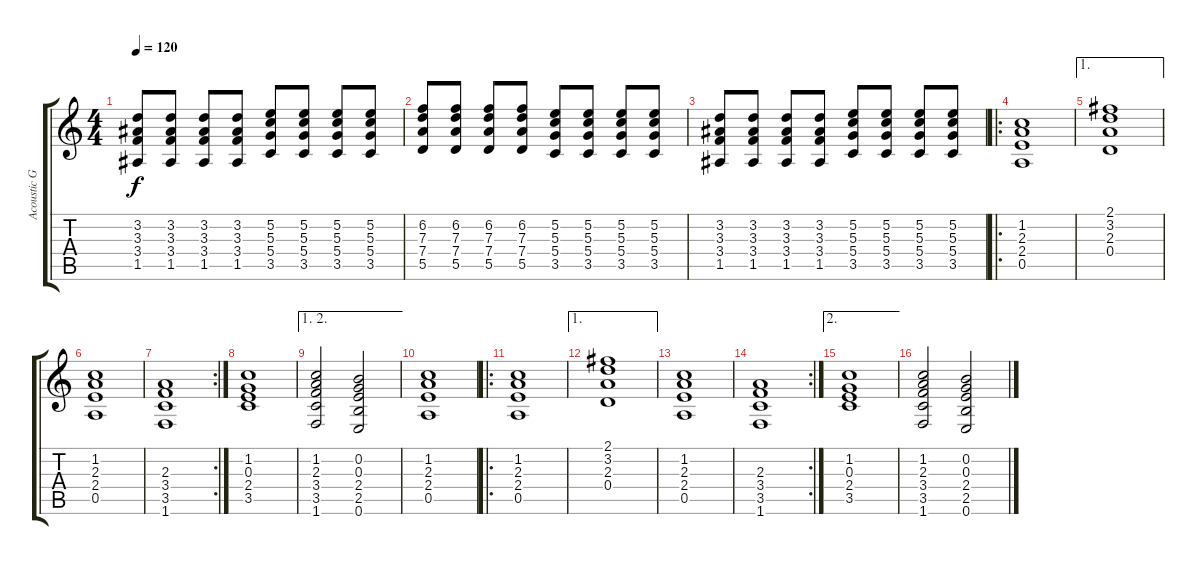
\track ("Acoustic Guitar" "Acoustic G") {instrument acousticguitarsteel}
\staff {score tabs}
\tuning (E4 B3 G3 D3 A2 E2) {hide}
\ts (4 4)
\tempo 120
\clef g2
\ks c
(3.2 3.3 3.4 1.5).8{dy f} (3.2 3.3 3.4 1.5).8 (3.2 3.3 3.4 1.5).8 (3.2 3.3 3.4 1.5).8 (5.2 5.3 5.4 3.5).8 (5.2 5.3 5.4 3.5).8 (5.2 5.3 5.4 3.5).8 (5.2 5.3 5.4 3.5).8 |
(6.2 7.3 7.4 5.5).8 (6.2 7.3 7.4 5.5).8 (6.2 7.3 7.4 5.5).8 (6.2 7.3 7.4 5.5).8 (5.2 5.3 5.4 3.5).8 (5.2 5.3 5.4 3.5).8 (5.2 5.3 5.4 3.5).8 (5.2 5.3 5.4 3.5).8 |
(3.2 3.3 3.4 1.5).8 (3.2 3.3 3.4 1.5).8 (3.2 3.3 3.4 1.5).8 (3.2 3.3 3.4 1.5).8 (5.2 5.3 5.4 3.5).8 (5.2 5.3 5.4 3.5).8 (5.2 5.3 5.4 3.5).8 (5.2 5.3 5.4 3.5).8 |
\ro
(1.2 2.3 2.4 0.5).1 |
\ae 1
(2.1 3.2 2.3 0.4).1 |
(1.2 2.3 2.4 0.5).1 |
\rc 2
(2.3 3.4 3.5 1.6).1 |
(1.2 0.3 2.4 3.5).1 |
\ae (1 2)
(1.2 2.3 3.4 3.5 1.6).2 (0.2 0.3 2.4 2.5 0.6).2 |
(1.2 2.3 2.4 0.5).1 |
\ro
(1.2 2.3 2.4 0.5).1 |
\ae 1
(2.1 3.2 2.3 0.4).1 |
(1.2 2.3 2.4 0.5).1 |
\rc 2
(2.3 3.4 3.5 1.6).1 |
\ae 2
(1.2 0.3 2.4 3.5).1 |
(1.2 2.3 3.4 3.5 1.6).2 (0.2 0.3 2.4 2.5 0.6).2
